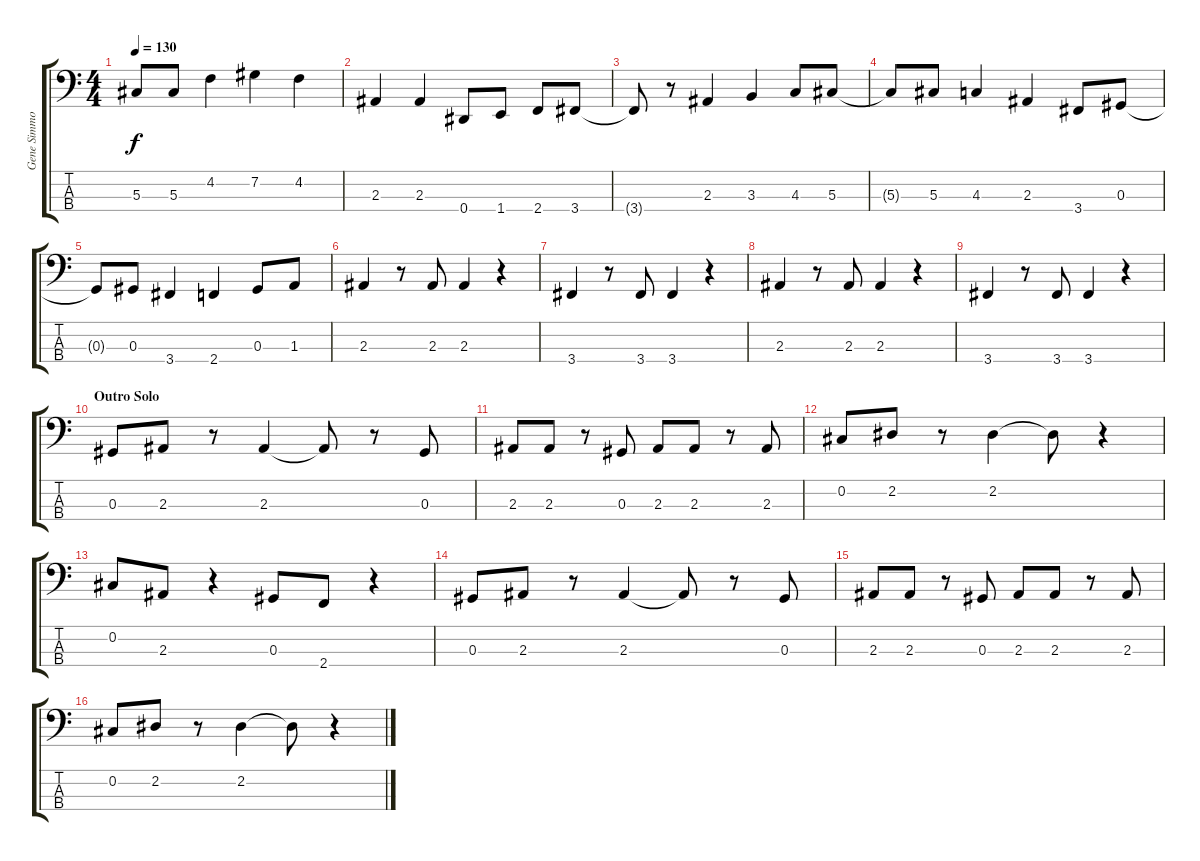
\track ("Gene Simmons" "Gene Simmo") {instrument electricbasspick}
\staff {score tabs}
\tuning (Gb2 Db2 Ab1 Eb1) {hide}
\ts (4 4)
\tempo 130
\clef f4
\ks c
5.3{t}.8{dy f} 5.3.8 4.2.4 7.2.4 4.2.4 |
2.3.4 2.3.4 0.4.8 1.4.8 2.4.8 3.4.8 |
3.4{t}.8 r.8 2.3.4 3.3.4 4.3.8 5.3.8 |
5.3{t}.8 5.3.8 4.3.4 2.3.4 3.4.8 0.3.8 |
0.3{t}.8 0.3.8 3.4.4 2.4.4 0.3.8 1.3.8 |
2.3.4 r.8 2.3.8 2.3.4 r.4 |
3.4.4 r.8 3.4.8 3.4.4 r.4 |
2.3.4 r.8 2.3.8 2.3.4 r.4 |
3.4.4 r.8 3.4.8 3.4.4 r.4 |
\section ("" "Outro Solo")
0.3.8 2.3.8 r.8 2.3.4 2.3{t}.8 r.8 0.3.8 |
2.3.8 2.3.8 r.8 0.3.8 2.3.8 2.3.8 r.8 2.3.8 |
0.2.8 2.2.8 r.8 2.2.4 2.2{t}.8 r.4 |
0.2.8 2.3.8 r.4 0.3.8 2.4.8 r.4 |
0.3.8 2.3.8 r.8 2.3.4 2.3{t}.8 r.8 0.3.8 |
2.3.8 2.3.8 r.8 0.3.8 2.3.8 2.3.8 r.8 2.3.8 |
0.2.8 2.2.8 r.8 2.2.4 2.2{t}.8 r.4
